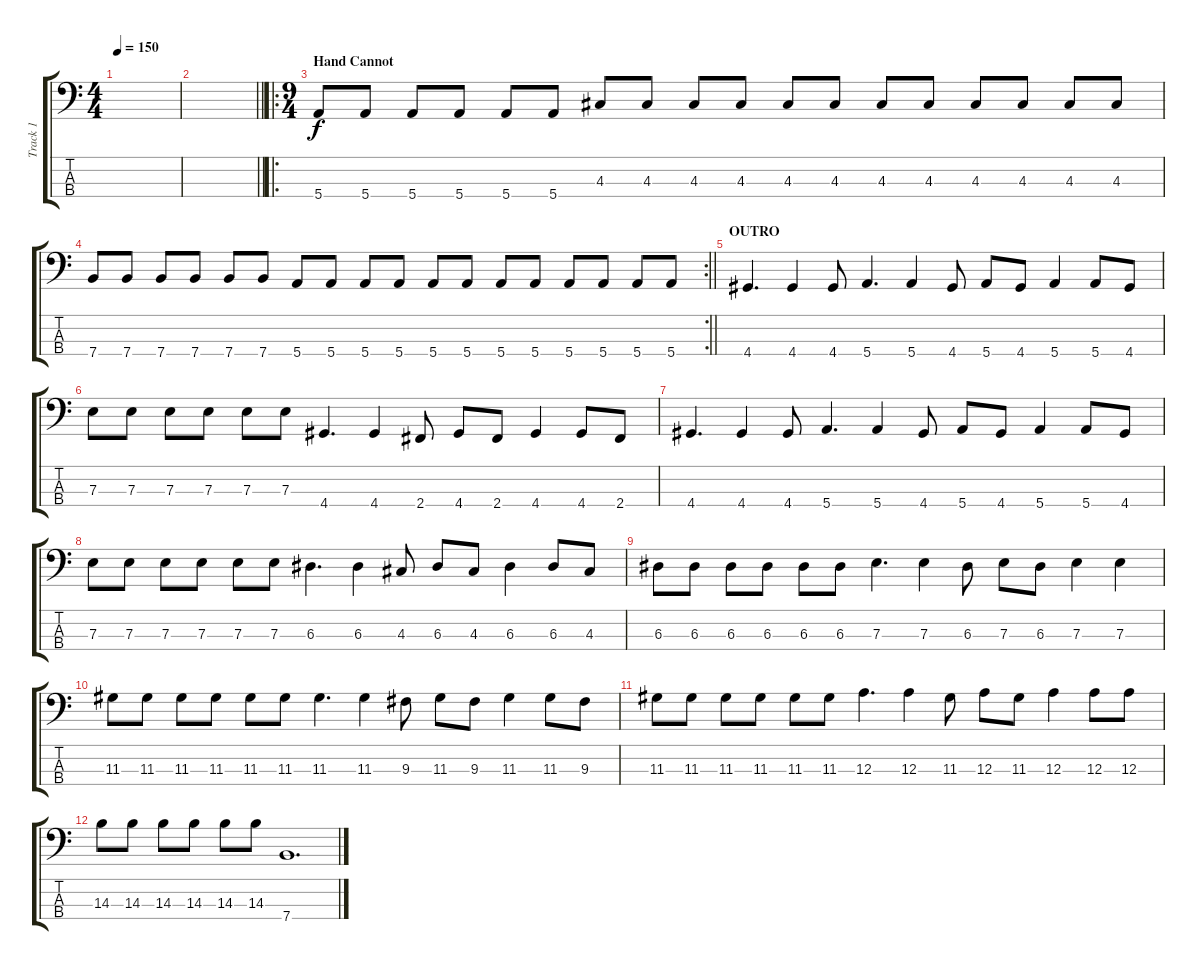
\track ("Track 1" "Track 1") {instrument electricbasspick}
\staff {score tabs}
\tuning (G2 D2 A1 E1) {hide}
\ts (4 4)
\tempo 150
\clef f4
\ks c
|
\barLineRight lightlight
|
\ro
\ts (9 4)
\section ("" "Hand Cannot")
5.4.8 5.4.8 5.4.8 5.4.8 5.4.8 5.4.8 4.3.8 4.3.8 4.3.8 4.3.8 4.3.8 4.3.8 4.3.8 4.3.8 4.3.8 4.3.8 4.3.8 4.3.8 |
\rc 2
\barLineRight lightlight
7.4.8 7.4.8 7.4.8 7.4.8 7.4.8 7.4.8 5.4.8 5.4.8 5.4.8 5.4.8 5.4.8 5.4.8 5.4.8 5.4.8 5.4.8 5.4.8 5.4.8 5.4.8 |
\section ("" "OUTRO")
4.4.4{d} 4.4.4 4.4.8 5.4.4{d} 5.4.4 4.4.8 5.4.8 4.4.8 5.4.4 5.4.8 4.4.8 |
7.3.8 7.3.8 7.3.8 7.3.8 7.3.8 7.3.8 4.4.4{d} 4.4.4 2.4.8 4.4.8 2.4.8 4.4.4 4.4.8 2.4.8 |
4.4.4{d} 4.4.4 4.4.8 5.4.4{d} 5.4.4 4.4.8 5.4.8 4.4.8 5.4.4 5.4.8 4.4.8 |
7.3.8 7.3.8 7.3.8 7.3.8 7.3.8 7.3.8 6.3.4{d} 6.3.4 4.3.8 6.3.8 4.3.8 6.3.4 6.3.8 4.3.8 |
6.3.8 6.3.8 6.3.8 6.3.8 6.3.8 6.3.8 7.3.4{d} 7.3.4 6.3.8 7.3.8 6.3.8 7.3.4 7.3.4 |
11.3.8 11.3.8 11.3.8 11.3.8 11.3.8 11.3.8 11.3.4{d} 11.3.4 9.3.8 11.3.8 9.3.8 11.3.4 11.3.8 9.3.8 |
11.3.8 11.3.8 11.3.8 11.3.8 11.3.8 11.3.8 12.3.4{d} 12.3.4 11.3.8 12.3.8 11.3.8 12.3.4 12.3.8 12.3.8 |
14.3.8 14.3.8 14.3.8 14.3.8 14.3.8 14.3.8 7.4.1{d}
